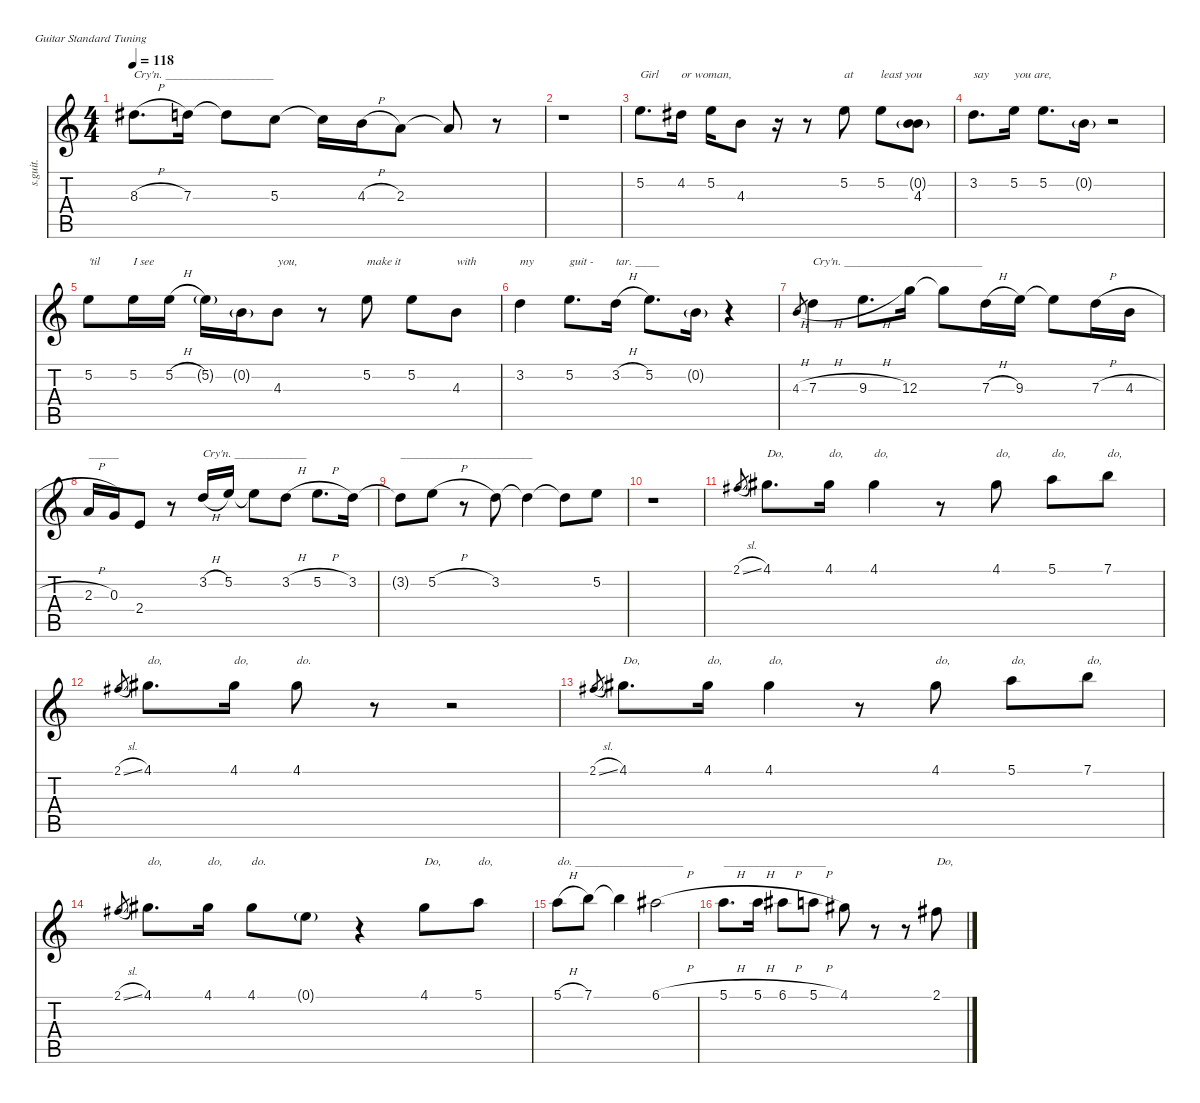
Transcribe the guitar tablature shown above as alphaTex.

\defaultSystemsLayout 4
\hideDynamics
\bracketExtendMode nobrackets
\otherSystemsTrackNameOrientation horizontal
\track ("Vocal" "s.guit.") {instrument acousticguitarsteel}
\staff {score tabs}
\tuning (E4 B3 G3 D3 A2 E2)
\ts (4 4)
\tempo 118
\clef g2
\ks c
8.3{h acc #}.8{d txt "Cry'n. __________________" dy f beam Down} 7.3.16{beam Down} 7.3{t}.8{beam Down} 5.3.8{beam Down} 5.3{t}.16{beam Down} 4.3{h}.16{beam Down} 2.3.8{beam Down} 2.3{t}.8{beam Up} r.8{beam Up} |
r.1{beam Down} |
5.2.8{d txt "Girl" beam Down} 4.2{acc #}.16{txt "or woman," beam Down} 5.2.16{beam Down} 4.3.8{beam Down} r.16{beam Down} r.8{beam Down} 5.2.8{txt "at" beam Down} 5.2.8{txt "least you" beam Down} (0.2{g} 4.3).8{beam Down} |
3.2.8{d txt "say" beam Down} 5.2.16{txt "you are," beam Down} 5.2.8{d beam Down} 0.2{g}.16{dy pp beam Down} r.2{beam Down} |
5.2.8{txt "'til" dy f beam Down} 5.2.16{txt "I see" beam Down} 5.2{h}.16{beam Down} 5.2{g}.16{beam Down} 0.2{g}.16{dy pp beam Down} 4.3.8{txt "you," dy f beam Down} r.8{beam Down} 5.2.8{txt "make it" beam Down} 5.2.8{beam Down} 4.3.8{txt "with" beam Down} |
3.2.4{txt "my" beam Down} 5.2.8{d txt "guit -" beam Down} 3.2{h}.16{txt "tar. ____" beam Down} 5.2.8{d beam Down} 0.2{g}.16{dy pp beam Down} r.4{beam Down} |
4.3{h}.8{gr dy mf beam Up} 7.3{h}.4{txt "Cry'n. _______________________" dy f beam Down} 9.3{h}.8{d beam Down} 12.3.16{beam Down} 12.3{t}.8{beam Down} 7.3{h}.16{beam Down} 9.3.16{beam Down} 9.3{t}.8{beam Down} 7.3{h}.16{beam Down} 4.3{h}.16{beam Down} |
2.3{h}.16{txt "_____" beam Up} 0.3.16{beam Up} 2.4.8{beam Up} r.8{beam Up} 3.2{h}.16{txt "Cry'n. ____________" beam Down} 5.2.16{beam Down} 5.2{t}.8{beam Down} 3.2{h}.8{beam Down} 5.2{h}.8{d beam Down} 3.2.16{beam Down} |
3.2{t}.8{txt "______________________" beam Down} 5.2{h}.8{beam Down} r.8{beam Down} 3.2.8{beam Down} 3.2{t}.4{beam Down} 3.2{t}.8{beam Down} 5.2.8{beam Down} |
r.1{beam Down} |
2.1{sl acc #}.8{gr dy mp beam Up} 4.1{acc #}.8{d txt "Do," dy f beam Down} 4.1{acc #}.16{txt "do," beam Down} 4.1{acc #}.4{txt "do," beam Down} r.8{beam Down} 4.1{acc #}.8{txt "do," beam Down} 5.1.8{txt "do," beam Down} 7.1.8{txt "do," beam Down} |
2.1{sl acc #}.8{gr dy mp beam Up} 4.1{acc #}.8{d txt "do," dy f beam Down} 4.1{acc #}.16{txt "do," beam Down} 4.1{acc #}.8{txt "do." beam Down} r.8{beam Down} r.2{beam Down} |
2.1{sl acc #}.8{gr dy mp beam Up} 4.1{acc #}.8{d txt "Do," dy f beam Down} 4.1{acc #}.16{txt "do," beam Down} 4.1{acc #}.4{txt "do," beam Down} r.8{beam Down} 4.1{acc #}.8{txt "do," beam Down} 5.1.8{txt "do," beam Down} 7.1.8{txt "do," beam Down} |
2.1{sl acc #}.8{gr dy mp beam Up} 4.1{acc #}.8{d txt "do," dy f beam Down} 4.1{acc #}.16{txt "do," beam Down} 4.1{acc #}.8{txt "do." beam Down} 0.1{g}.8{dy pp beam Down} r.4{beam Down} 4.1{acc #}.8{txt "Do," dy f beam Down} 5.1.8{txt "do," beam Down} |
5.1{h}.8{txt "do. __________________" beam Down} 7.1.8{beam Down} 7.1{t}.4{beam Down} 6.1{h acc #}.2{beam Down} |
5.1{h}.8{d txt "_________________" beam Down} 5.1{h}.16{beam Down} 6.1{h acc #}.8{beam Down} 5.1{h}.8{beam Down} 4.1{acc #}.8{beam Down} r.8{beam Down} r.8{beam Down} 2.1{acc #}.8{txt "Do," beam Down}
